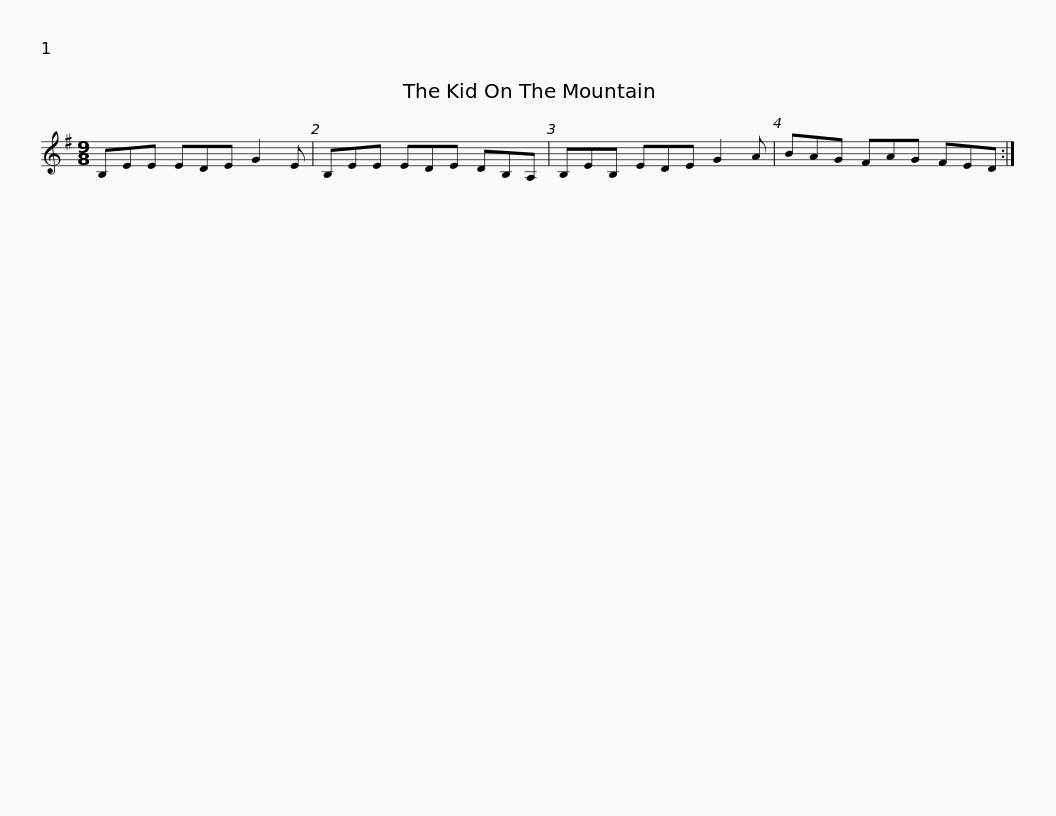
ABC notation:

X:1
L:1/8
M:9/8
I:linebreak $
K:Emin
V:1 treble
V:1
 B,EE EDE G2 E | B,EE EDE DB,A, | B,EB, EDE G2 A | BAG FAG FED :| %4
